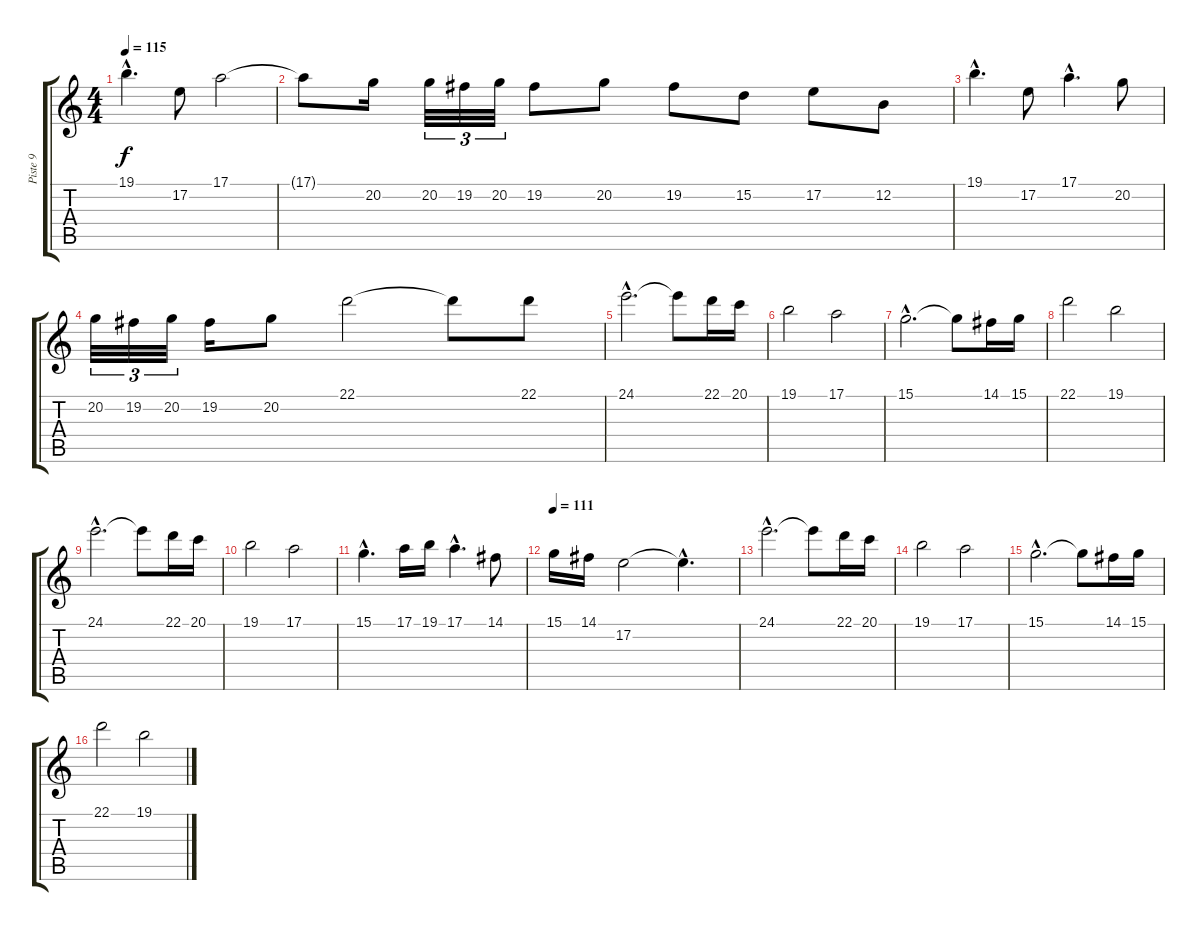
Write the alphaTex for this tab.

\track ("Piste 9" "Piste 9") {instrument violin}
\staff {score tabs}
\tuning (E4 B3 G3 D3 A2 E2) {hide}
\ts (4 4)
\tempo 115
\clef g2
\ks c
19.1{hac}.4{d dy f} 17.2.8 17.1.2 |
17.1{t}.8 20.2.16 20.2.32{tu (3 2)} 19.2.32{tu (3 2)} 20.2.32{tu (3 2)} 19.2.8 20.2.8 19.2.8 15.2.8 17.2.8 12.2.8 |
19.1{hac}.4{d} 17.2.8 17.1{hac}.4{d} 20.2.8 |
20.2.32{tu (3 2)} 19.2.32{tu (3 2)} 20.2.32{tu (3 2)} 19.2.16 20.2.8 22.1.2 22.1{t}.8 22.1.8 |
24.1{hac}.2{d} 24.1{t}.8 22.1.16 20.1.16 |
19.1.2 17.1.2 |
15.1{hac}.2{d} 15.1{t}.8 14.1.16 15.1.16 |
22.1.2 19.1.2 |
24.1{hac}.2{d} 24.1{t}.8 22.1.16 20.1.16 |
19.1.2 17.1.2 |
15.1{hac}.4{d} 17.1.16 19.1.16 17.1{hac}.4{d} 14.1.8 |
\tempo 111
15.1.16 14.1.16 17.2.2 17.2{hac t}.4{d} |
24.1{hac}.2{d} 24.1{t}.8 22.1.16 20.1.16 |
19.1.2 17.1.2 |
15.1{hac}.2{d} 15.1{t}.8 14.1.16 15.1.16 |
22.1.2 19.1.2
